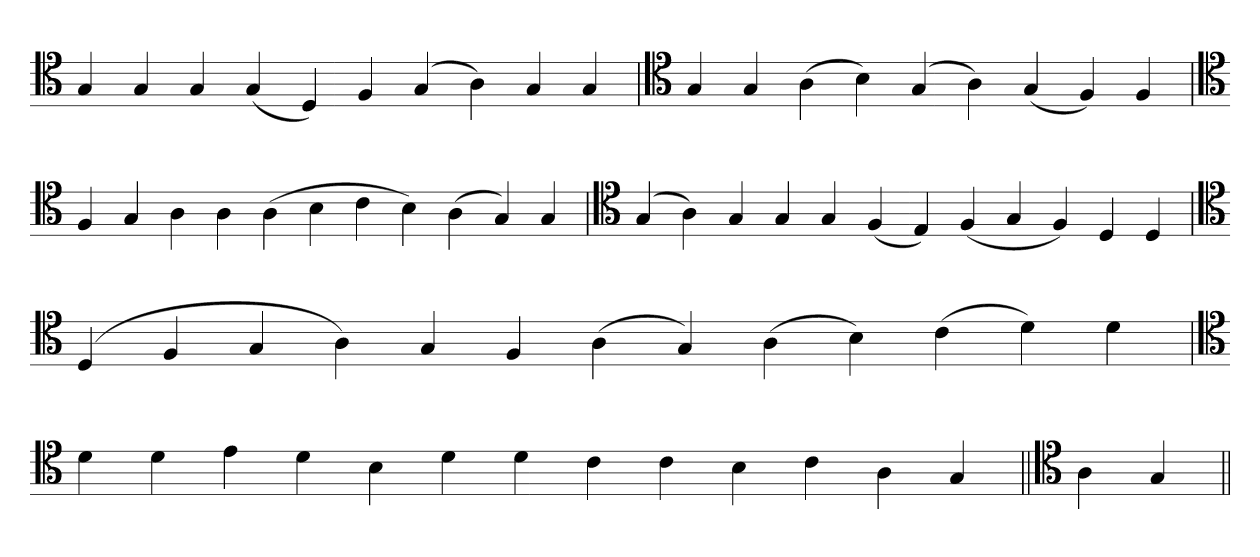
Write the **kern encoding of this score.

**kern
*part1
*staff1
*clefC4
=
4G
4G
4G
(4G
4D)
4F
(4G
4A)
4G
4G
=`
*clefC4
4G
4G
(4A
4B)
(4G
4A)
(4G
4F)
4F
='
*clefC4
4F
4G
4A
4A
(4A
4B
4c
4B)
(4A
4G)
4G
='
*clefC4
(4G
4A)
4G
4G
4G
(4F
4E)
(4F
4G
4F)
4D
4D
='
*clefC4
(4D
4F
4G
4A)
4G
4F
(4A
4G)
(4A
4B)
(4c
4d)
4d
=`
*clefC4
4d
4d
4e
4d
4B
4d
4d
4c
4c
4B
4c
4A
4G
=||
*clefC4
4A
4G
=||
*-
